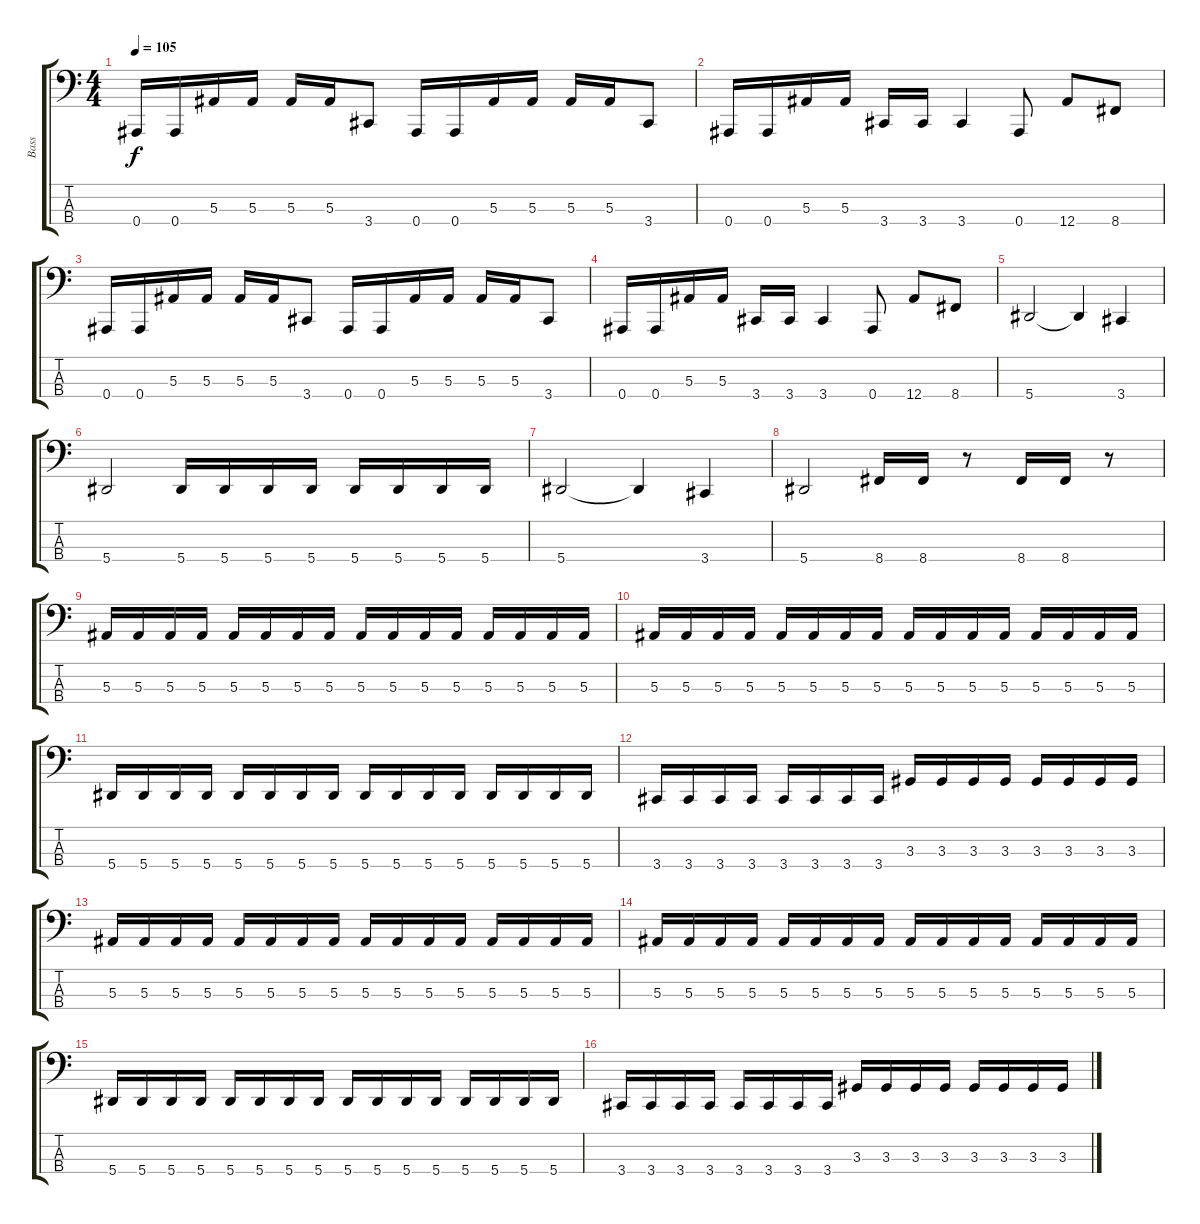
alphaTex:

\track ("Bass" "Bass") {instrument electricbasspick}
\staff {score tabs}
\tuning (Eb2 Bb1 F1 Bb0) {hide}
\ts (4 4)
\tempo 105
\clef f4
\ks c
0.4.16{dy f} 0.4.16 5.3.16 5.3.16 5.3.16 5.3.16 3.4.8 0.4.16 0.4.16 5.3.16 5.3.16 5.3.16 5.3.16 3.4.8 |
0.4.16 0.4.16 5.3.16 5.3.16 3.4.16 3.4.16 3.4.4 0.4.8 12.4.8 8.4.8 |
0.4.16 0.4.16 5.3.16 5.3.16 5.3.16 5.3.16 3.4.8 0.4.16 0.4.16 5.3.16 5.3.16 5.3.16 5.3.16 3.4.8 |
0.4.16 0.4.16 5.3.16 5.3.16 3.4.16 3.4.16 3.4.4 0.4.8 12.4.8 8.4.8 |
5.4.2 5.4{t}.4 3.4.4 |
5.4.2 5.4.16 5.4.16 5.4.16 5.4.16 5.4.16 5.4.16 5.4.16 5.4.16 |
5.4.2 5.4{t}.4 3.4.4 |
5.4.2 8.4.16 8.4.16 r.8 8.4.16 8.4.16 r.8 |
5.3.16 5.3.16 5.3.16 5.3.16 5.3.16 5.3.16 5.3.16 5.3.16 5.3.16 5.3.16 5.3.16 5.3.16 5.3.16 5.3.16 5.3.16 5.3.16 |
5.3.16 5.3.16 5.3.16 5.3.16 5.3.16 5.3.16 5.3.16 5.3.16 5.3.16 5.3.16 5.3.16 5.3.16 5.3.16 5.3.16 5.3.16 5.3.16 |
5.4.16 5.4.16 5.4.16 5.4.16 5.4.16 5.4.16 5.4.16 5.4.16 5.4.16 5.4.16 5.4.16 5.4.16 5.4.16 5.4.16 5.4.16 5.4.16 |
3.4.16 3.4.16 3.4.16 3.4.16 3.4.16 3.4.16 3.4.16 3.4.16 3.3.16 3.3.16 3.3.16 3.3.16 3.3.16 3.3.16 3.3.16 3.3.16 |
5.3.16 5.3.16 5.3.16 5.3.16 5.3.16 5.3.16 5.3.16 5.3.16 5.3.16 5.3.16 5.3.16 5.3.16 5.3.16 5.3.16 5.3.16 5.3.16 |
5.3.16 5.3.16 5.3.16 5.3.16 5.3.16 5.3.16 5.3.16 5.3.16 5.3.16 5.3.16 5.3.16 5.3.16 5.3.16 5.3.16 5.3.16 5.3.16 |
5.4.16 5.4.16 5.4.16 5.4.16 5.4.16 5.4.16 5.4.16 5.4.16 5.4.16 5.4.16 5.4.16 5.4.16 5.4.16 5.4.16 5.4.16 5.4.16 |
3.4.16 3.4.16 3.4.16 3.4.16 3.4.16 3.4.16 3.4.16 3.4.16 3.3.16 3.3.16 3.3.16 3.3.16 3.3.16 3.3.16 3.3.16 3.3.16
